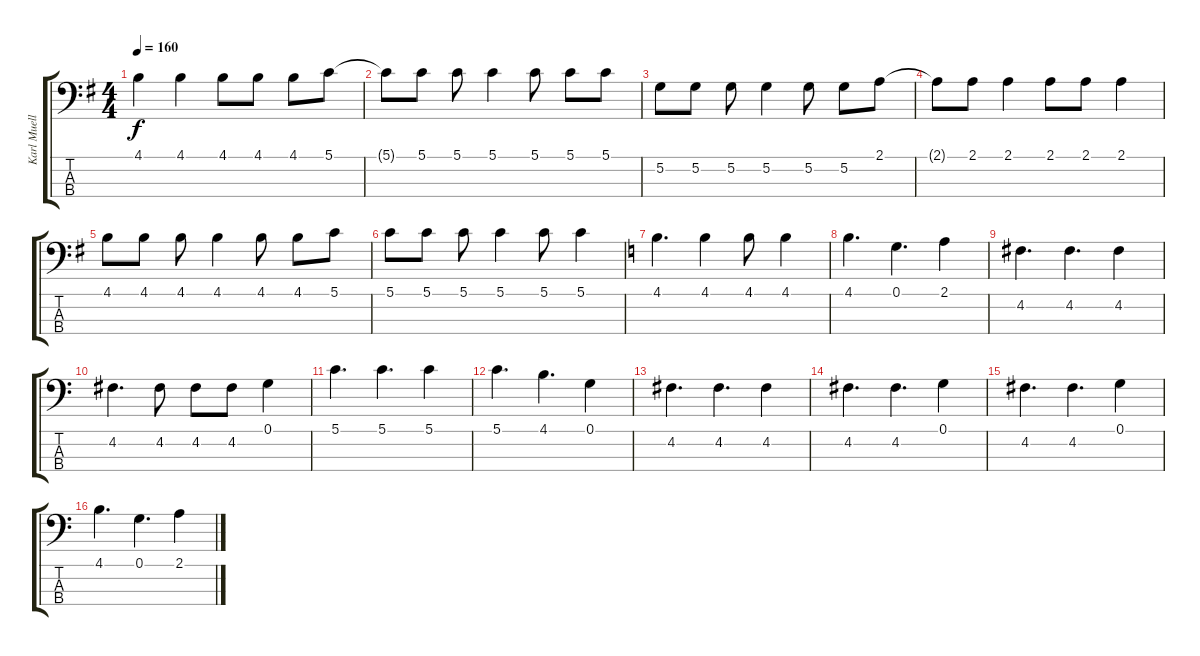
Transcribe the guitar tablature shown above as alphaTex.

\track ("Karl Mueller" "Karl Muell") {instrument electricbasspick}
\staff {score tabs}
\tuning (G2 D2 A1 E1) {hide}
\ts (4 4)
\tempo 160
\clef f4
\ks g
4.1.4{dy f} 4.1.4 4.1.8 4.1.8 4.1.8 5.1.8 |
5.1{t}.8 5.1.8 5.1.8 5.1.4 5.1.8 5.1.8 5.1.8 |
5.2.8 5.2.8 5.2.8 5.2.4 5.2.8 5.2.8 2.1.8 |
2.1{t}.8 2.1.8 2.1.4 2.1.8 2.1.8 2.1.4 |
4.1.8 4.1.8 4.1.8 4.1.4 4.1.8 4.1.8 5.1.8 |
5.1.8 5.1.8 5.1.8 5.1.4 5.1.8 5.1.4 |
\ks c
4.1.4{d} 4.1.4 4.1.8 4.1.4 |
4.1.4{d} 0.1.4{d} 2.1.4 |
4.2.4{d} 4.2.4{d} 4.2.4 |
4.2.4{d} 4.2.8 4.2.8 4.2.8 0.1.4 |
5.1.4{d} 5.1.4{d} 5.1.4 |
5.1.4{d} 4.1.4{d} 0.1.4 |
4.2.4{d} 4.2.4{d} 4.2.4 |
4.2.4{d} 4.2.4{d} 0.1.4 |
4.2.4{d} 4.2.4{d} 0.1.4 |
4.1.4{d} 0.1.4{d} 2.1.4
